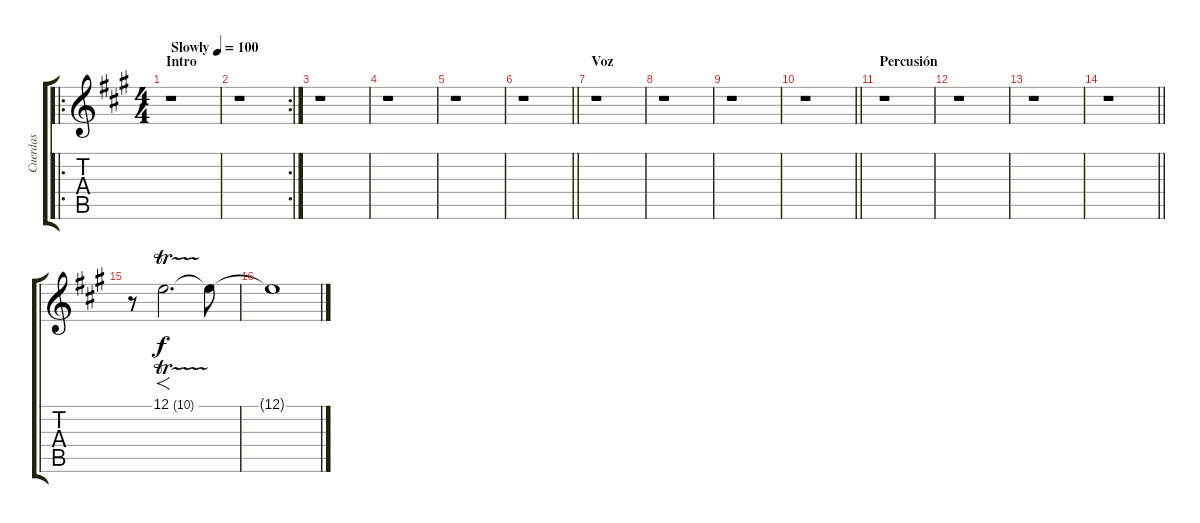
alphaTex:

\track ("Cuerdas" "Cuerdas") {instrument stringensemble1}
\staff {score tabs}
\tuning (E4 B3 G3 D3 A2 E2) {hide}
\ro
\ts (4 4)
\section ("" "Intro")
\tempo (100 "Slowly")
\clef g2
\ks f#minor
r.1{dy f instrument stringensemble1} |
\rc 2
r.1 |
r.1 |
r.1 |
r.1 |
\barLineRight lightlight
r.1 |
\section ("" "Voz")
r.1 |
r.1 |
r.1 |
\barLineRight lightlight
r.1 |
\section ("" "Percusión")
r.1 |
r.1 |
r.1 |
\barLineRight lightlight
r.1 |
r.8 12.1{tr (10 64)}.2{f d} 12.1{t}.8 |
12.1{t}.1
